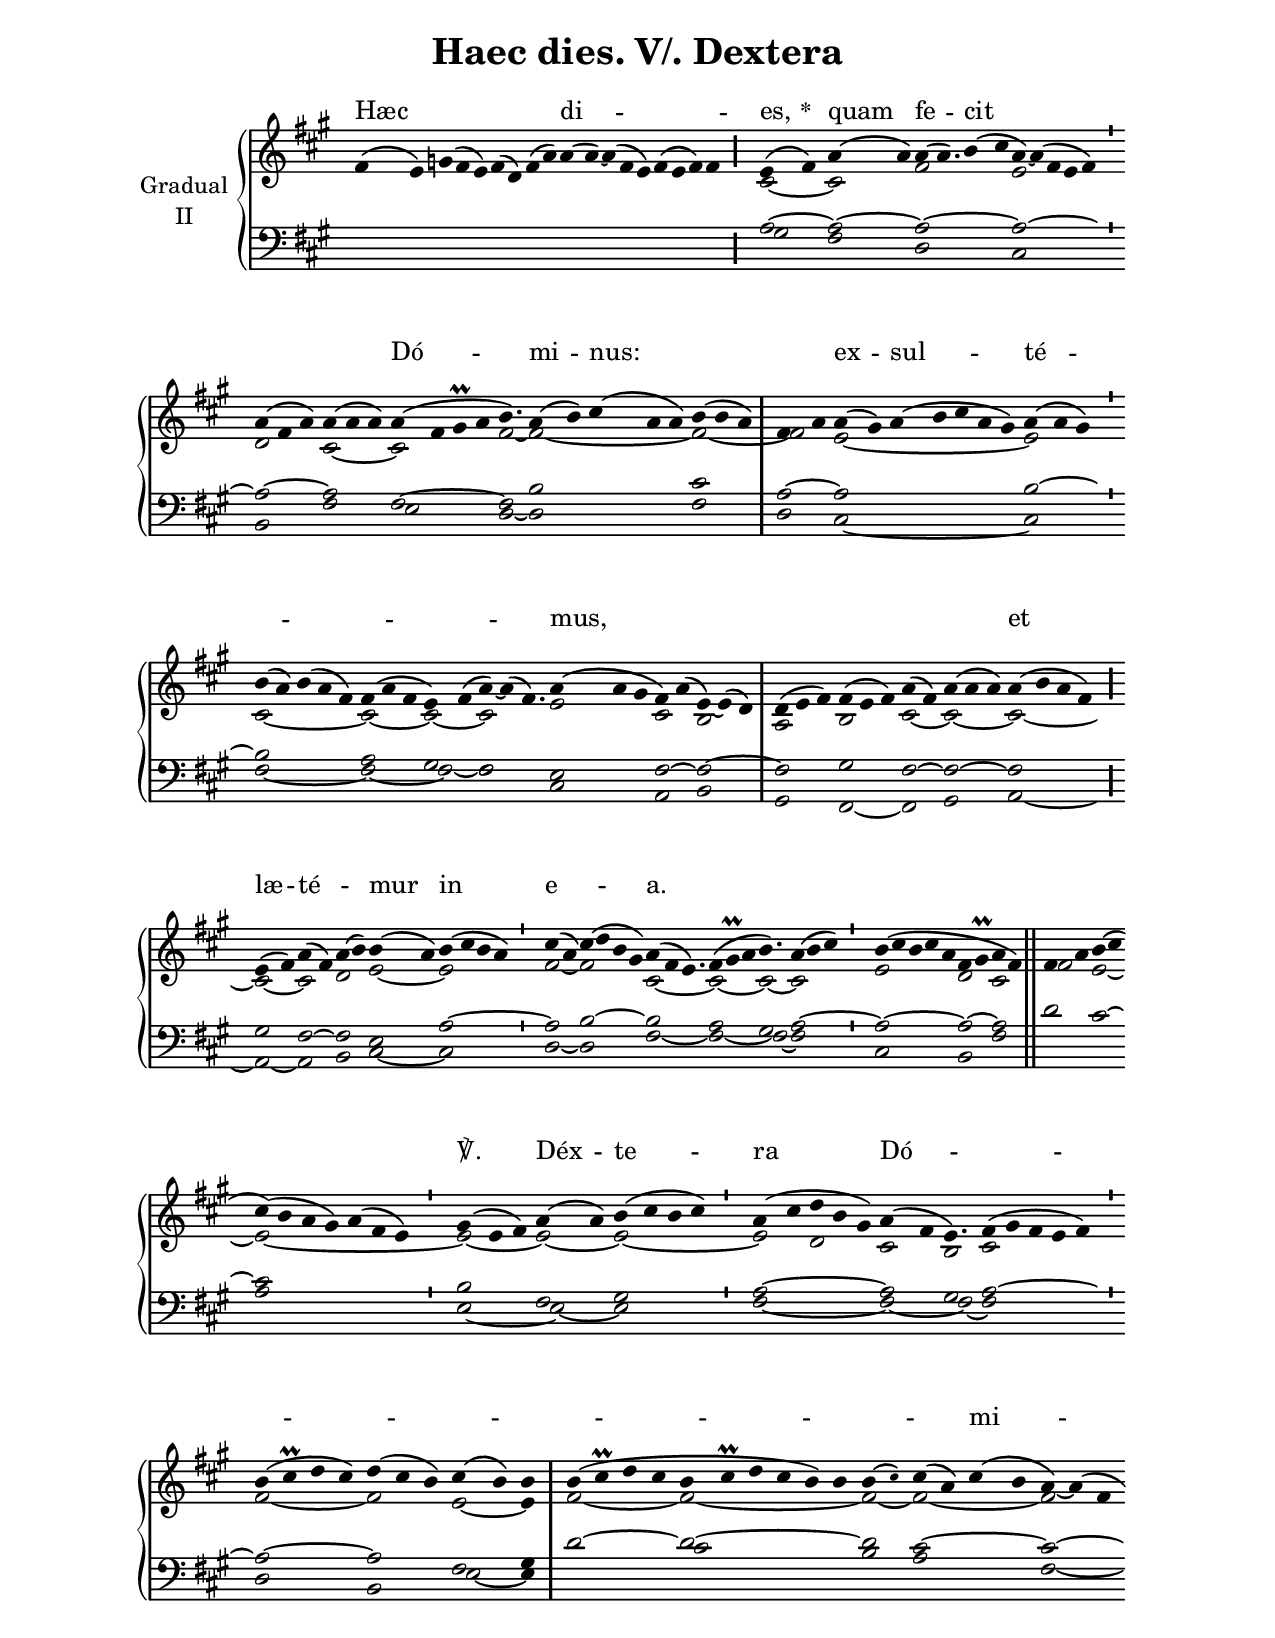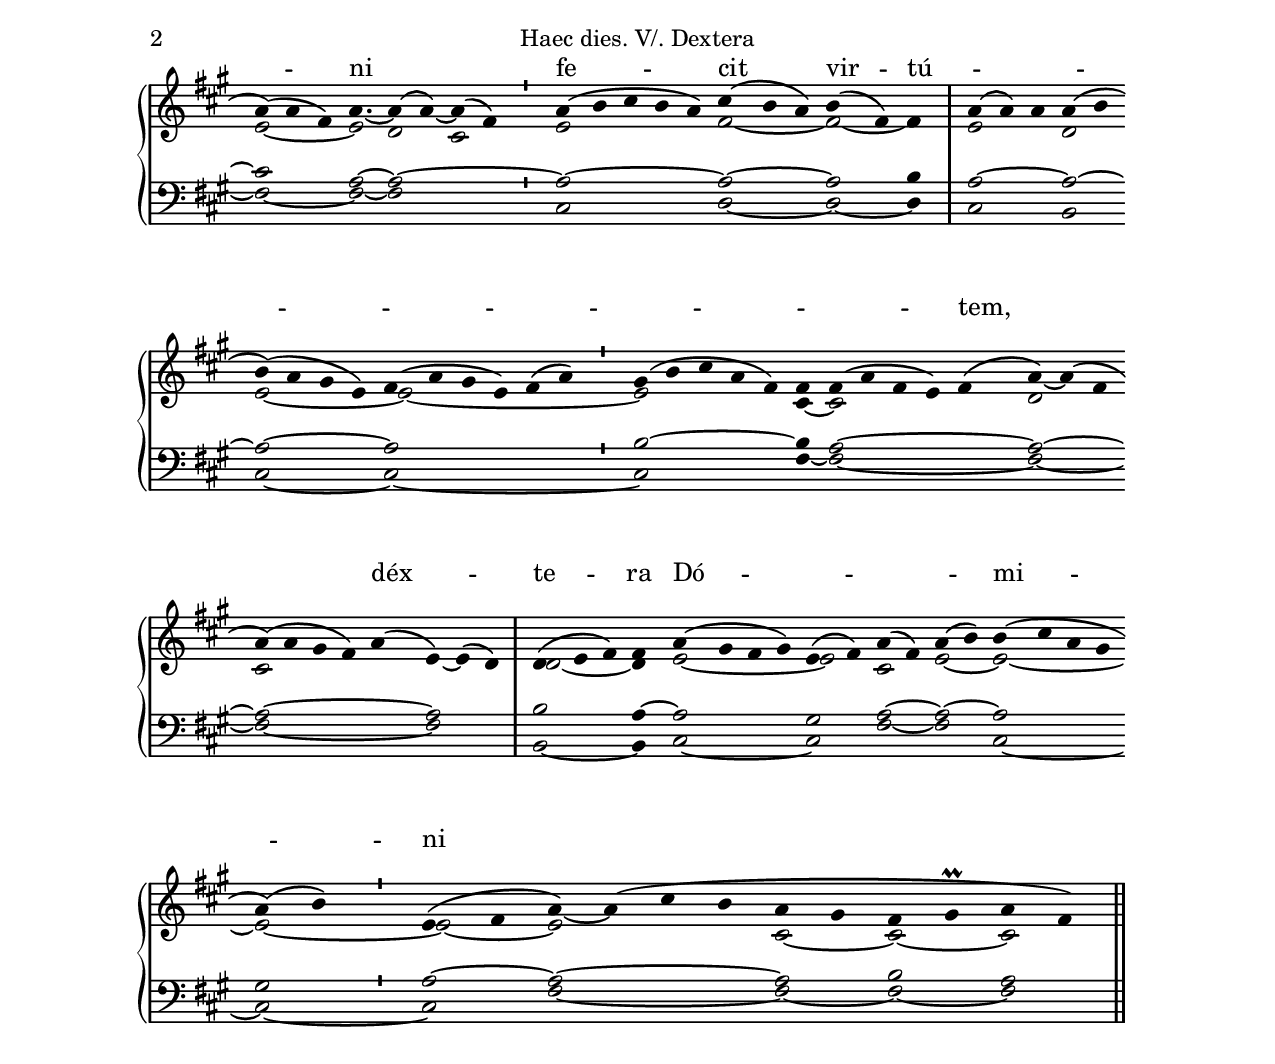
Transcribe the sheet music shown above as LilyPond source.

\version "2.18"
\include "gregorian.ly"
\include "noh2.ily"


%Page reference: page ii.18
%(volume.page)

global = {
 \key fis \minor
 \cadenzaOn 
}

\header {
  title = \markup \center-column {"Haec dies. V/. Dextera" \vspace #1 }
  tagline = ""
  composer = ""
}

\paper {
 #(include-special-characters)
  oddHeaderMarkup = \markup \fill-line {
    \line {}
    \center-column {
      \on-the-fly #first-page     " "
      \on-the-fly #not-first-page "Haec dies. V/. Dextera"
    }
    \line { \on-the-fly #print-page-number-check-first \fromproperty #'page:page-number-string }
  }
  evenHeaderMarkup = \markup \fill-line {
    \line { \on-the-fly #print-page-number-check-first \fromproperty #'page:page-number-string }
    \center-column { "Haec dies. V/. Dextera" }
    \line {}
  }
}

chantText = \lyricmode {
Hæc _ _ _ di -- _ _ es, 
\set stanza = " * " 
quam fe -- cit _ _ Dó -- mi -- nus: _ _ _ 
ex -- sul -- té -- _ _ _ _ mus, _ _ _ _ _ 
et læ -- té -- _ mur 
in e -- _ a. _ _ _ _ _ _ _ ℣. 
Déx -- te -- ra Dó -- _ _ _ _ _ _ _ _ _ mi -- ni 
fe -- cit vir -- tú -- _ _ _ _ _ _ _ _ tem, 
déx -- te -- ra Dó -- _ _ _ mi -- ni _ _ _ _ _ 
\set stanza = " * " 
ex -- al -- _ tá -- vit _ me. _ _ _ }

chantMusic = {
\tieDown    fis'4 ( e'4) g'4 ( fis'4 e'4) fis'4 ( d'4) fis'4 ( a'4) a'4 ( a'4) ~ a'4 ( fis'4 e'4) fis'4 ( e'4 fis'4) fis'4 \divisioMaior
 e'4 ( fis'4) a'4 ( a'4) a'4 ( a'4.) b'4 ( cis''4 a'4) ~ a'4 ( fis'4 e'4 fis'4) \divisioMinima
 a'4 ( fis'4 a'4) a'4 ( a'4 a'4) a'4 ( fis'4 gis'\prall a'4 b'4.) a'4 ( b'4) cis''4 ( a'4 a'4) b'4 ( b'4 a'4) \divisioMaxima
 fis'4 a'4 a'4 ( gis'4) a'4 ( b'4 cis''4 a'4 gis'4) a'4 ( a'4 gis'4) \divisioMinima
 b'4 ( a'4) b'4 ( a'4 fis'4) fis'4 ( a'4 fis'4 e'4) fis'4 ( a'4) ~ a'4 ( fis'4.) a'4 ( a'4 gis'4 fis'4) a'4 ( e'4) ~ e'4 ( d'4) \divisioMaxima
 d'4 ( e'4 fis'4) fis'4 ( e'4 fis'4) a'4 ( fis'4) a'4 ( a'4 a'4) a'4 ( b'4 a'4 fis'4) \divisioMaior
 e'4 ( fis'4) a'4 ( fis'4) a'4 ( b'4) b'4 ( a'4) b'4 ( cis''4 b'4 a'4) \divisioMinima
 cis''4 ( a'4) cis''4 ( d''4 b'4 gis'4) a'4 ( fis'4 e'4.) fis'4 ( gis'\prall a'4 b'4.) a'4 ( b'4 cis''4) \divisioMinima
 b'4 ( cis''4 b'4 cis''4 a'4 fis'4 gis'\prall a'4 fis'4) \finalis
 fis'4 a'4 b'4 ( cis''4 \forceBreak
) cis''4 ( b'4 a'4 gis'4) a'4 ( fis'4 e'4) \divisioMinima
 gis'4 ( e'4 fis'4) a'4 ( a'4) b'4 ( cis''4 b'4 cis''4) \divisioMinima
 a'4 ( cis''4 d''4 b'4 gis'4) a'4 ( fis'4 e'4.) fis'4 ( gis'4 fis'4 e'4 fis'4) \divisioMinima \forceBreak

 b'4 ( cis''\prall d''4 cis''4) d''4 ( cis''4 b'4) cis''4 ( b'4) b'4 \divisioMaxima
 b'4 ( cis''\prall d''4 cis''4 b'4 cis''\prall d''4 cis''4 b'4) b'4 b'4 ( \once \tweak #'font-size #-4 cis'' ) cis''4 ( a'4) cis''4 ( b'4 a'4) ~ a'4 ( fis'4 \forceBreak
) a'4 ( a'4 fis'4) a'4. ~ a'4 ( a'4) ~ a'4 ( fis'4) \divisioMinima
 a'4 ( b'4 cis''4 b'4 a'4) cis''4 ( b'4 a'4) b'4 ( fis'4) fis'4 \divisioMaxima
 a'4 ( a'4) a'4 a'4 ( b'4 \forceBreak
) b'4 ( a'4 gis'4 e'4) fis'4 ( a'4 gis'4 e'4) fis'4 ( a'4) \divisioMinima
 gis'4 ( b'4 cis''4 a'4 fis'4) fis'4 fis'4 ( a'4 fis'4 e'4) fis'4 ( a'4) ~ a'4 ( fis'4 \forceBreak
) a'4 ( a'4 gis'4 fis'4) a'4 ( e'4) ~ e'4 ( d'4) \divisioMaxima
 d'4 ( e'4 fis'4) fis'4 a'4 ( gis'4 fis'4 gis'4) e'4 ( fis'4) a'4 ( fis'4) a'4 ( b'4) b'4 ( cis''4 a'4 gis'4 \forceBreak
) a'4 ( b'4) \divisioMinima
 e'4 ( fis'4 a'4) ~ a'4 ( cis''4 b'4 a'4 gis'4 fis'4 gis'\prall a'4 fis'4) \finalis

}

altoMusic = {
r2*18/2 \divisioMaior
cis'2 ~ cis'2 fis'2*9/4 e'2*5/2 \divisioMinima
d'2*3/2 cis'2*3/2 ~ cis'2*4/2 fis'2*3/4 ~ fis'2*5/2 ~ fis'2*3/2 ~ \divisioMaxima
fis'2 e'2*7/2 ~ e'2*3/2 \divisioMinima
cis'2*5/2 ~ cis'2*3/2 ~ cis'2 ~ cis'2*7/4 e'2*3/2 cis'2 b2*3/2 \divisioMaxima
a2*3/2 b2*3/2 cis'2 ~ cis'2*3/2 ~ cis'2*4/2 ~ \divisioMaior
cis'2 ~ cis'2 d'2 e'2 ~ e'2*4/2 \divisioMinima
fis'2 ~ fis'2*4/2 cis'2*7/4 ~ cis'2*3/2 ~ cis'2*3/4 ~ cis'2*3/2 \divisioMinima
e'2*5/2 d'2 cis'2 \finalis
fis'2 e'2 ~ e'2*7/2 ~ \divisioMinima
e'2*3/2 ~ e'2 ~ e'2*4/2 ~ \divisioMinima
e'2 d'2*3/2 cis'2 b2*3/4 cis'2*5/2 \divisioMinima
fis'2*4/2 ~ fis'2*3/2 e'2 ~ e'4 \divisioMaxima
fis'2*4/2 ~ fis'2*6/2 ~ fis'2 ~ fis'2*4/2 ~ fis'2*3/2 e'2*3/2 ~ e'2*3/4 d'2 cis'2 \divisioMinima
e'2*5/2 fis'2*3/2 ~ fis'2 ~ fis'4 \divisioMaxima
e'2*3/2 d'2 e'2*4/2 ~ e'2*6/2 ~ \divisioMinima
e'2*5/2 cis'4 ~ cis'2*5/2 d'2*3/2 cis'2*5/2 r2*3/2 \divisioMaxima
d'2*3/2 ~ d'4 e'2*4/2 ~ e'2 cis'2 e'2 ~ e'2*4/2 ~ e'2 ~ \divisioMinima
e'2 ~ e'2*4/2 cis'2 ~ cis'2 ~ cis'2 \finalis
}

tenorMusic = {
r2*18/2 \divisioMaior
a2 ~ a2 ~ a2*9/4 ~ a2*5/2 ~ \divisioMinima
a2*3/2 ~ a2*3/2 fis2*4/2 ~ fis2*3/4 b2*5/2 cis'2*3/2 \divisioMaxima
a2 ~ a2*7/2 b2*3/2 ~ \divisioMinima
b2*5/2 a2*3/2 gis2 fis2*7/4 e2*3/2 fis2 ~ fis2*3/2 ~ \divisioMaxima
fis2*3/2 gis2*3/2 fis2 ~ fis2*3/2 ~ fis2*4/2 \divisioMaior
gis2 fis2 ~ fis2 e2 a2*4/2 ~ \divisioMinima
a2 b2*4/2 ~ b2*7/4 a2*3/2 gis2*3/4 a2*3/2 ~ \divisioMinima
a2*5/2 ~ a2 ~ a2 \finalis
d'2 cis'2 ~ cis'2*7/2 \divisioMinima
b2*3/2 fis2 gis2*4/2 \divisioMinima
a2*5/2 ~ a2 gis2*3/4 a2*5/2 ~ \divisioMinima
a2*4/2 ~ a2*3/2 fis2 gis4 \divisioMaxima
d'2*4/2 ~ d'2*6/2 ~ d'2 cis'2*4/2 ~ cis'2*3/2 ~ cis'2*3/2 a2*3/4 ~ a2*4/2 ~ \divisioMinima
a2*5/2 ~ a2*3/2 ~ a2 b4 \divisioMaxima
a2*3/2 ~ a2 ~ a2*4/2 ~ a2*6/2 \divisioMinima
b2*5/2 ~ b4 a2*5/2 ~ a2*3/2 ~ a2*5/2 ~ a2*3/2 \divisioMaxima
b2*3/2 a4 ~ a2*4/2 gis2 a2 ~ a2 ~ a2*4/2 gis2 \divisioMinima
a2 ~ a2*4/2 ~ a2 b2 a2 \finalis
}

bassMusic = {
r2*18/2 \divisioMaior
gis2 fis2 d2*9/4 cis2*5/2 \divisioMinima
b,2*3/2 fis2*3/2 e2*4/2 d2*3/4 ~ d2*5/2 fis2*3/2 \divisioMaxima
d2 cis2*7/2 ~ cis2*3/2 \divisioMinima
fis2*5/2 ~ fis2*3/2 ~ fis2 ~ fis2*7/4 cis2*3/2 a,2 b,2*3/2 \divisioMaxima
gis,2*3/2 fis,2*3/2 ~ fis,2 gis,2*3/2 a,2*4/2 ~ \divisioMaior
a,2 ~ a,2 b,2 cis2 ~ cis2*4/2 \divisioMinima
d2 ~ d2*4/2 fis2*7/4 ~ fis2*3/2 ~ fis2*3/4 ~ fis2*3/2 \divisioMinima
cis2*5/2 b,2 fis2 \finalis
r2*4/2 a2*7/2 \divisioMinima
e2*3/2 ~ e2 ~ e2*4/2 \divisioMinima
fis2*5/2 ~ fis2 ~ fis2*3/4 ~ fis2*5/2 \divisioMinima
d2*4/2 b,2*3/2 e2 ~ e4 \divisioMaxima
r2*4/2 cis'2*6/2 b2 a2*4/2 fis2*3/2 ~ fis2*3/2 ~ fis2*3/4 ~ fis2*4/2 \divisioMinima
cis2*5/2 d2*3/2 ~ d2 ~ d4 \divisioMaxima
cis2*3/2 b,2 cis2*4/2 ~ cis2*6/2 ~ \divisioMinima
cis2*5/2 fis4 ~ fis2*5/2 ~ fis2*3/2 ~ fis2*5/2 ~ fis2*3/2 \divisioMaxima
b,2*3/2 ~ b,4 cis2*4/2 ~ cis2 fis2 ~ fis2 cis2*4/2 ~ cis2 ~ \divisioMinima
cis2 fis2*4/2 ~ fis2 ~ fis2 ~ fis2 \finalis
}

voiceLines = {
\voiceLineStyle


}

\score{
  <<
    \new GrandStaff <<
      \set GrandStaff.autoBeaming = ##f
      \set GrandStaff.instrumentName = \markup \center-column {
        "Gradual"
        "II"
      }
      \new Staff = up <<
        \new Voice = "chant" {
          \voiceOne \global \chantMusic
        }
        \new Voice {
          \voiceTwo \global \altoMusic
        }
      >>

      \new Staff = down <<
        \clef bass
        \new Voice {
          \voiceOne \global \tenorMusic
        }
        \new Voice {
          \voiceTwo \global \bassMusic
        }
	\new Voice {
        \voiceThree \global \voiceLines
        }
      >>
    >>
    \new Lyrics \lyricsto chant {
      \chantText
    }
  >>
  \layout{
  }
  \midi{
    \tempo 4 = 125
  }
}
